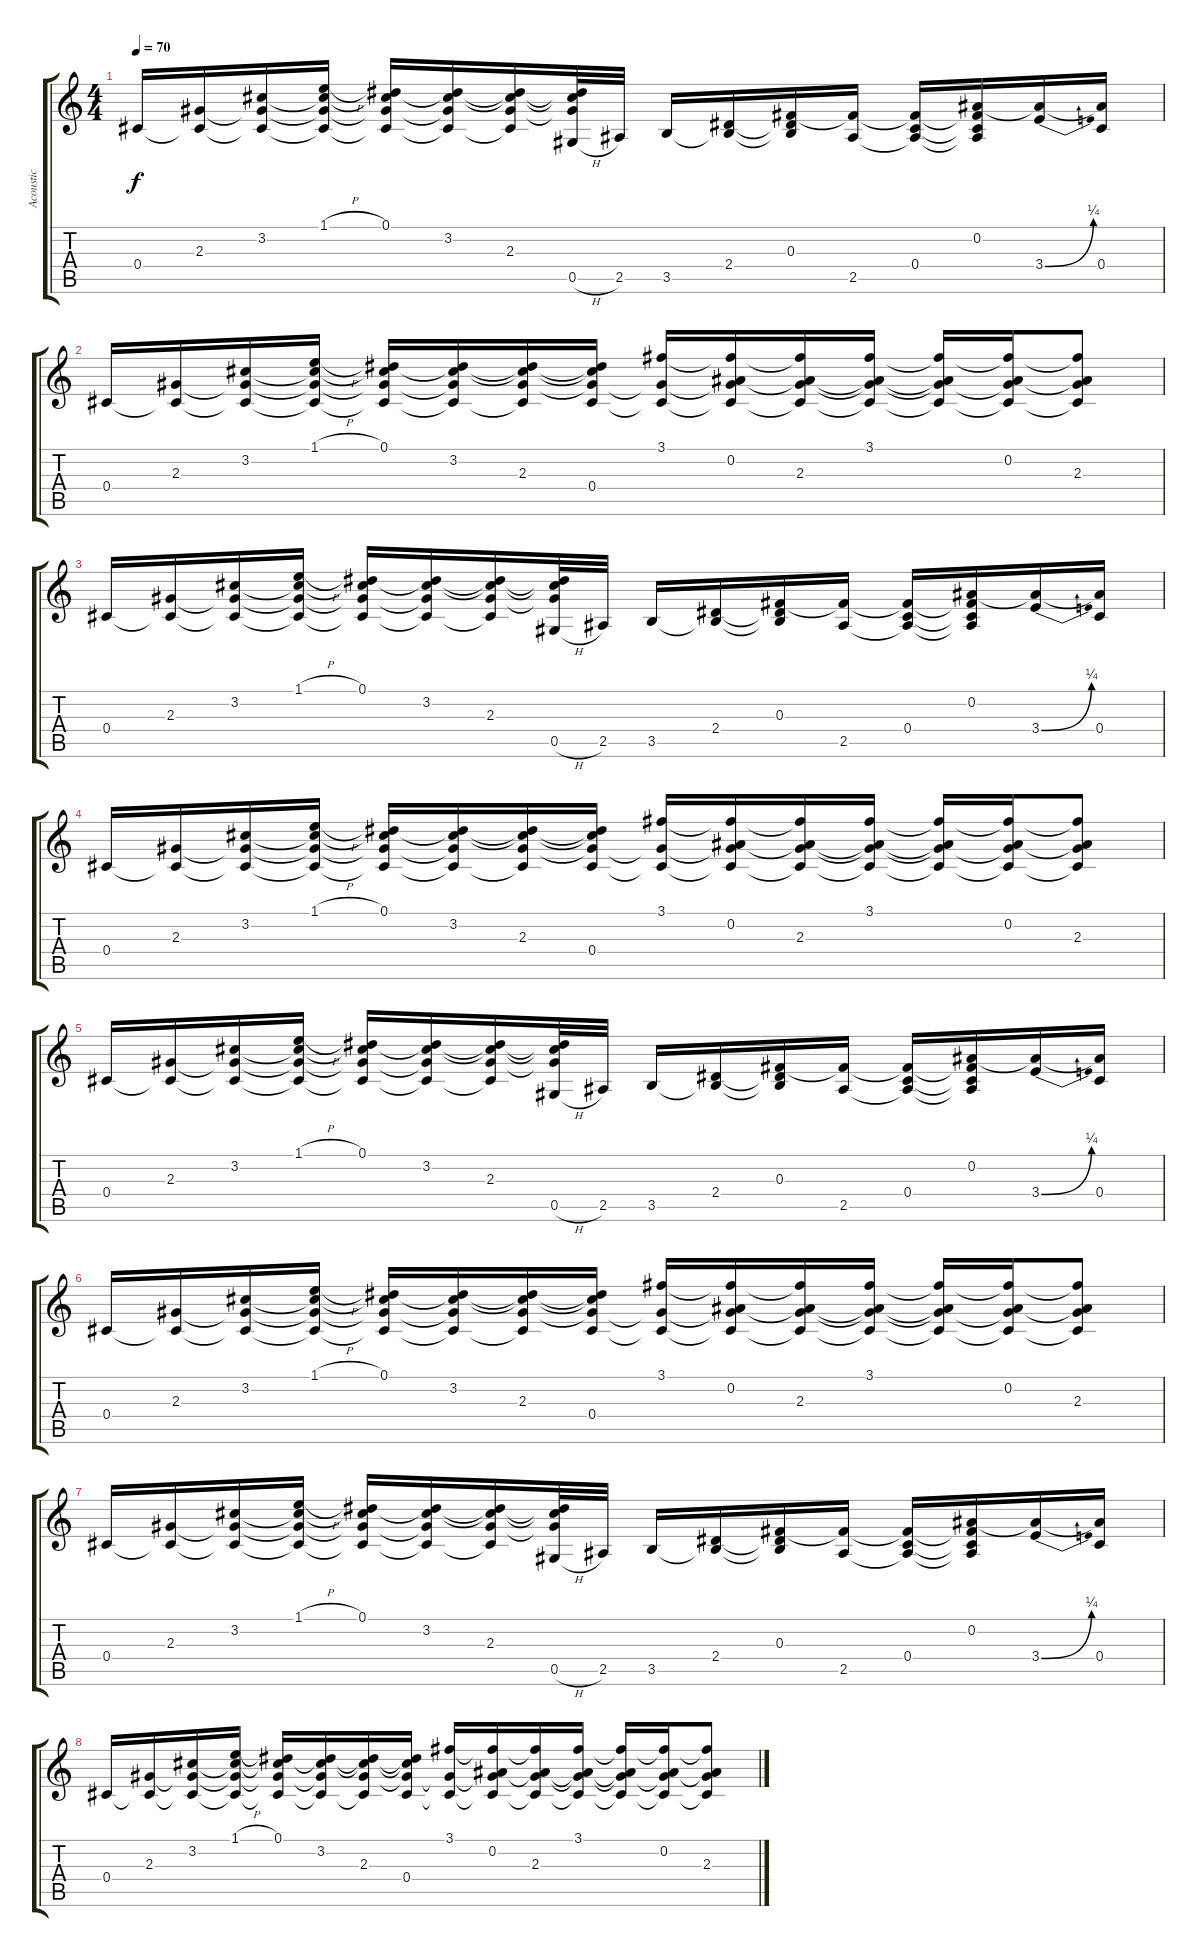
\track ("Acoustic" "Acoustic") {instrument acousticguitarsteel}
\staff {score tabs}
\tuning (Eb4 Bb3 Gb3 Db3 Ab2 Eb2) {hide}
\ts (4 4)
\tempo 70
\clef g2
\ks c
0.4.16{dy f} (2.3 0.4{t}).16 (3.2 2.3{t} 0.4{t}).16 (1.1{h} 3.2{t} 2.3{t} 0.4{t}).16 (0.1 3.2{t} 2.3{t} 0.4{t}).16 (0.1{t} 3.2 2.3{t} 0.4{t}).16 (0.1{t} 3.2{t} 2.3 0.4{t}).16 (0.1{t} 3.2{t} 2.3{t} 0.5{h}).32 2.5.32 3.5.16 (2.4 3.5{t}).16 (0.3 2.4{t} 3.5{t}).16 (0.3{t} 2.5).16 (0.3{t} 0.4 2.5{t}).16 (0.2 0.3{t} 0.4{t} 2.5{t}).16 (0.2{t} 3.4{be (bend 0 0 60 1)}).16 (0.2{t} 0.4).16 |
0.4.16 (2.3 0.4{t}).16 (3.2 2.3{t} 0.4{t}).16 (1.1{h} 3.2{t} 2.3{t} 0.4{t}).16 (0.1 3.2{t} 2.3{t} 0.4{t}).16 (0.1{t} 3.2 2.3{t} 0.4{t}).16 (0.1{t} 3.2{t} 2.3 0.4{t}).16 (0.1{t} 3.2{t} 2.3{t} 0.4).16 (3.1 2.3{t} 0.4{t}).16 (3.1{t} 0.2 2.3{t} 0.4{t}).16 (3.1{t} 0.2{t} 2.3 0.4{t}).16 (3.1 0.2{t} 2.3{t} 0.4{t}).16 (3.1{t} 0.2{t} 2.3{t} 0.4{t}).16 (3.1{t} 0.2 2.3{t} 0.4{t}).16 (3.1{t} 0.2{t} 2.3 0.4{t}).8 |
0.4.16 (2.3 0.4{t}).16 (3.2 2.3{t} 0.4{t}).16 (1.1{h} 3.2{t} 2.3{t} 0.4{t}).16 (0.1 3.2{t} 2.3{t} 0.4{t}).16 (0.1{t} 3.2 2.3{t} 0.4{t}).16 (0.1{t} 3.2{t} 2.3 0.4{t}).16 (0.1{t} 3.2{t} 2.3{t} 0.5{h}).32 2.5.32 3.5.16 (2.4 3.5{t}).16 (0.3 2.4{t} 3.5{t}).16 (0.3{t} 2.5).16 (0.3{t} 0.4 2.5{t}).16 (0.2 0.3{t} 0.4{t} 2.5{t}).16 (0.2{t} 3.4{be (bend 0 0 60 1)}).16 (0.2{t} 0.4).16 |
0.4.16 (2.3 0.4{t}).16 (3.2 2.3{t} 0.4{t}).16 (1.1{h} 3.2{t} 2.3{t} 0.4{t}).16 (0.1 3.2{t} 2.3{t} 0.4{t}).16 (0.1{t} 3.2 2.3{t} 0.4{t}).16 (0.1{t} 3.2{t} 2.3 0.4{t}).16 (0.1{t} 3.2{t} 2.3{t} 0.4).16 (3.1 2.3{t} 0.4{t}).16 (3.1{t} 0.2 2.3{t} 0.4{t}).16 (3.1{t} 0.2{t} 2.3 0.4{t}).16 (3.1 0.2{t} 2.3{t} 0.4{t}).16 (3.1{t} 0.2{t} 2.3{t} 0.4{t}).16 (3.1{t} 0.2 2.3{t} 0.4{t}).16 (3.1{t} 0.2{t} 2.3 0.4{t}).8 |
0.4.16 (2.3 0.4{t}).16 (3.2 2.3{t} 0.4{t}).16 (1.1{h} 3.2{t} 2.3{t} 0.4{t}).16 (0.1 3.2{t} 2.3{t} 0.4{t}).16 (0.1{t} 3.2 2.3{t} 0.4{t}).16 (0.1{t} 3.2{t} 2.3 0.4{t}).16 (0.1{t} 3.2{t} 2.3{t} 0.5{h}).32 2.5.32 3.5.16 (2.4 3.5{t}).16 (0.3 2.4{t} 3.5{t}).16 (0.3{t} 2.5).16 (0.3{t} 0.4 2.5{t}).16 (0.2 0.3{t} 0.4{t} 2.5{t}).16 (0.2{t} 3.4{be (bend 0 0 60 1)}).16 (0.2{t} 0.4).16 |
0.4.16 (2.3 0.4{t}).16 (3.2 2.3{t} 0.4{t}).16 (1.1{h} 3.2{t} 2.3{t} 0.4{t}).16 (0.1 3.2{t} 2.3{t} 0.4{t}).16 (0.1{t} 3.2 2.3{t} 0.4{t}).16 (0.1{t} 3.2{t} 2.3 0.4{t}).16 (0.1{t} 3.2{t} 2.3{t} 0.4).16 (3.1 2.3{t} 0.4{t}).16 (3.1{t} 0.2 2.3{t} 0.4{t}).16 (3.1{t} 0.2{t} 2.3 0.4{t}).16 (3.1 0.2{t} 2.3{t} 0.4{t}).16 (3.1{t} 0.2{t} 2.3{t} 0.4{t}).16 (3.1{t} 0.2 2.3{t} 0.4{t}).16 (3.1{t} 0.2{t} 2.3 0.4{t}).8 |
0.4.16 (2.3 0.4{t}).16 (3.2 2.3{t} 0.4{t}).16 (1.1{h} 3.2{t} 2.3{t} 0.4{t}).16 (0.1 3.2{t} 2.3{t} 0.4{t}).16 (0.1{t} 3.2 2.3{t} 0.4{t}).16 (0.1{t} 3.2{t} 2.3 0.4{t}).16 (0.1{t} 3.2{t} 2.3{t} 0.5{h}).32 2.5.32 3.5.16 (2.4 3.5{t}).16 (0.3 2.4{t} 3.5{t}).16 (0.3{t} 2.5).16 (0.3{t} 0.4 2.5{t}).16 (0.2 0.3{t} 0.4{t} 2.5{t}).16 (0.2{t} 3.4{be (bend 0 0 60 1)}).16 (0.2{t} 0.4).16 |
0.4.16 (2.3 0.4{t}).16 (3.2 2.3{t} 0.4{t}).16 (1.1{h} 3.2{t} 2.3{t} 0.4{t}).16 (0.1 3.2{t} 2.3{t} 0.4{t}).16 (0.1{t} 3.2 2.3{t} 0.4{t}).16 (0.1{t} 3.2{t} 2.3 0.4{t}).16 (0.1{t} 3.2{t} 2.3{t} 0.4).16 (3.1 2.3{t} 0.4{t}).16 (3.1{t} 0.2 2.3{t} 0.4{t}).16 (3.1{t} 0.2{t} 2.3 0.4{t}).16 (3.1 0.2{t} 2.3{t} 0.4{t}).16 (3.1{t} 0.2{t} 2.3{t} 0.4{t}).16 (3.1{t} 0.2 2.3{t} 0.4{t}).16 (3.1{t} 0.2{t} 2.3 0.4{t}).8
